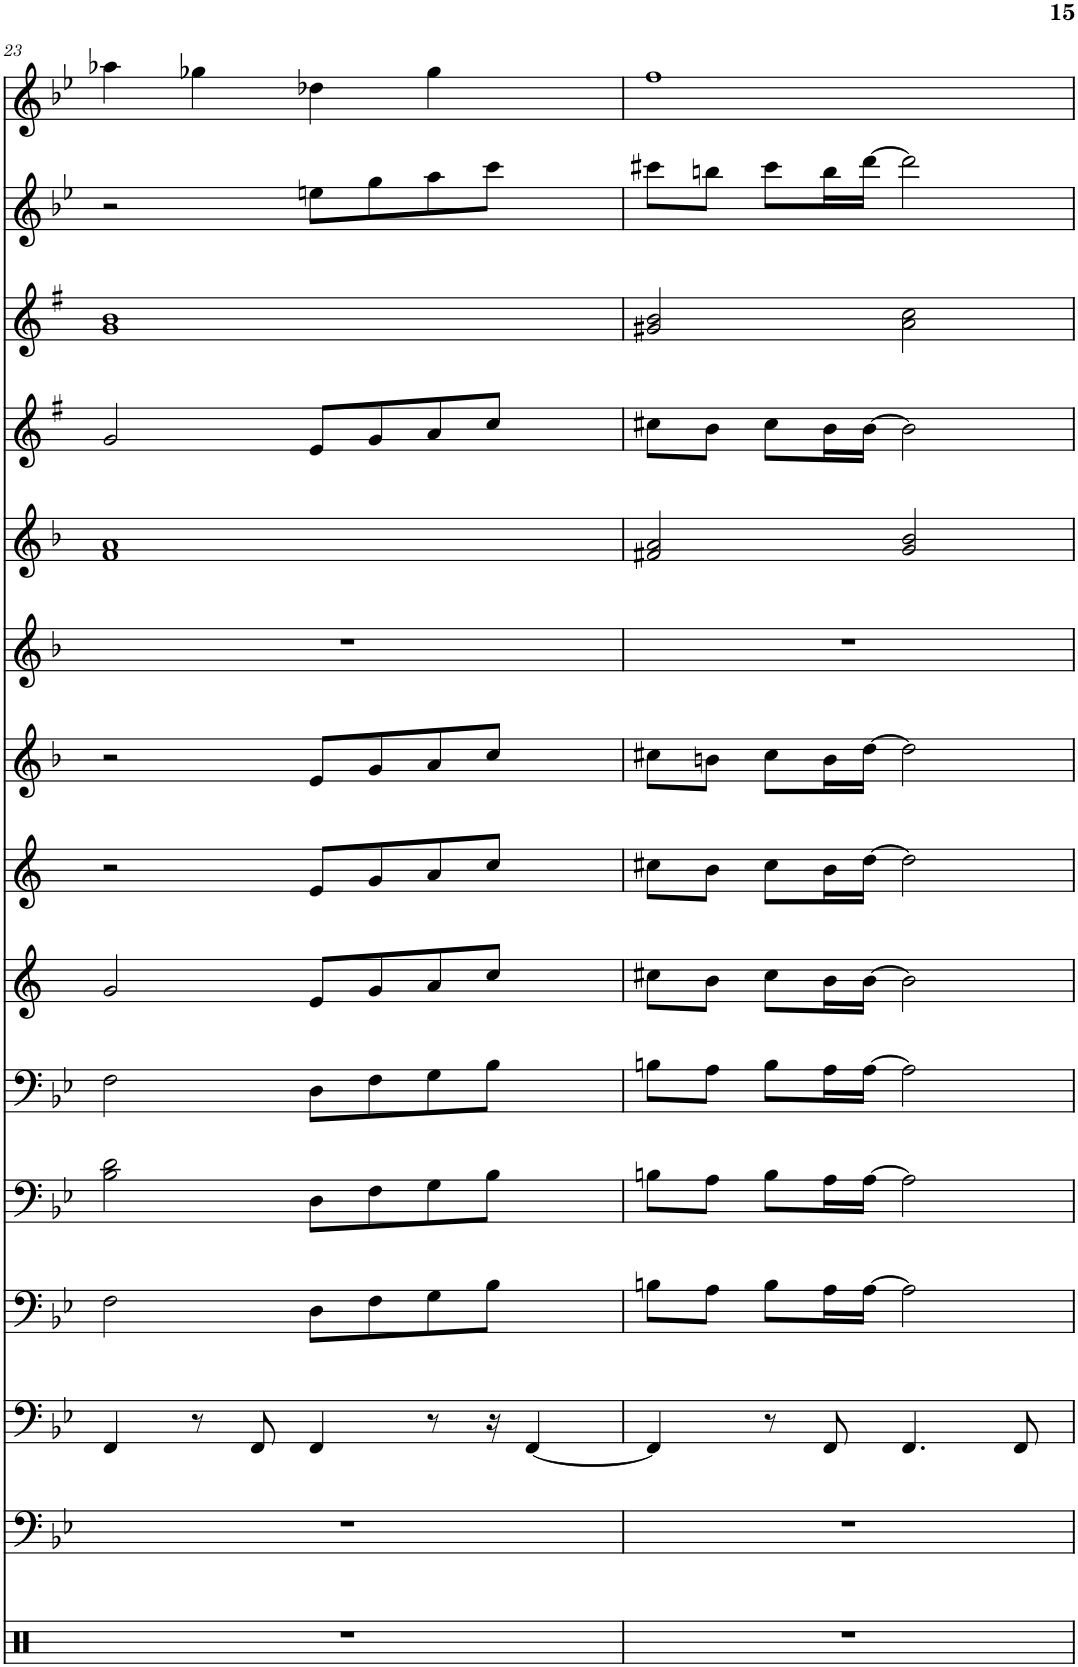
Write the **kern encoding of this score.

**kern	**kern	**kern	**kern	**kern	**kern	**kern	**kern	**kern	**kern	**kern	**kern	**kern	**kern	**kern
*part15	*part14	*part13	*part12	*part11	*part10	*part9	*part8	*part7	*part6	*part5	*part4	*part3	*part2	*part1
*staff15	*staff14	*staff13	*staff12	*staff11	*staff10	*staff9	*staff8	*staff7	*staff6	*staff5	*staff4	*staff3	*staff2	*staff1
*I"Voice	*I"Voice	*I"Voice	*I"Voice	*I"Voice	*I"Voice	*I"Voice	*I"Voice	*I"Voice	*I"Voice	*I"Voice	*I"Voice	*I"Voice	*I"Voice	*I"Voice
*I'V	*I'V	*I'V	*I'V	*I'V	*I'V	*I'V	*I'V	*I'V	*I'V	*I'V	*I'V	*I'V	*I'V	*I'V
!!LO:PB:g=z
*clefX	*clefX	*clefF4	*clefF4	*clefF4	*clefF4	*clefG2	*clefG2	*clefG2	*clefG2	*clefG2	*clefG2	*clefG2	*clefG2	*clefG2
*k[]	*k[b-e-]	*k[b-e-]	*k[b-e-]	*k[b-e-]	*k[b-e-]	*k[]	*k[]	*k[b-]	*k[b-]	*k[b-]	*k[f#]	*k[f#]	*k[b-e-]	*k[b-e-]
*M4/4	*M4/4	*M4/4	*M4/4	*M4/4	*M4/4	*M4/4	*M4/4	*M4/4	*M4/4	*M4/4	*M4/4	*M4/4	*M4/4	*
*met(c)	*met(c)	*met(c)	*met(c)	*met(c)	*met(c)	*met(c)	*met(c)	*met(c)	*met(c)	*met(c)	*met(c)	*met(c)	*met(c)	*
=23	=23	=23	=23	=23	=23	=23	=23	=23	=23	=23	=23	=23	=23	=23
1r	1r	4FF/	2F\	2B-\ 2d\	2F\	2g/	2r	2r	1r	1f 1a	2g/	1g 1b	2r	4aa-X\
.	.	8r	.	.	.	.	.	.	.	.	.	.	.	4gg-X\
.	.	8FF/	.	.	.	.	.	.	.	.	.	.	.	.
.	.	4FF/	8D\L	8D\L	8D\L	8e/L	8e/L	8e/L	.	.	8e/L	.	8een\L	4dd-X\
.	.	.	8F\	8F\	8F\	8g/	8g/	8g/	.	.	8g/	.	8gg\	.
.	.	8r	8G\	8G\	8G\	8a/	8a/	8a/	.	.	8a/	.	8aa\	4gg-\
.	.	16r	8B-\J	8B-\J	8B-\J	8cc/J	8cc/J	8cc/J	.	.	8cc/J	.	8ccc\J	.
.	.	[<16FF/	.	.	.	.	.	.	.	.	.	.	.	.
8.ryy	8.ryy	8.ryy	8.ryy	8.ryy	8.ryy	8.ryy	8.ryy	8.ryy	8.ryy	8.ryy	8.ryy	8.ryy	8.ryy	8.ryy
=24	=24	=24	=24	=24	=24	=24	=24	=24	=24	=24	=24	=24	=24	=24
1r	1r	4FF/]	8Bn\L	8Bn\L	8Bn\L	8cc#X\L	8cc#X\L	8cc#X\L	1r	2f#X/ 2a/	8cc#X\L	2g#X/ 2b/	8ccc#X\L	1ff
.	.	.	8A\J	8A\J	8A\J	8b\J	8b\J	8bn\J	.	.	8b\J	.	8bbn\J	.
.	.	8.FF/_	8B\L	8B\L	8B\L	8cc#\L	8cc#\L	8cc#\L	.	.	8cc#\L	.	8ccc#\L	.
.	.	.	16A\L	16A\L	16A\L	16b\L	16b\L	16b\L	.	.	16b\L	.	16bb\L	.
.	.	8r	[>16A\JJ	[>16A\JJ	[>16A\JJ	[>16b\JJ	[>16dd\JJ	[>16dd\JJ	.	.	[>16b\JJ	.	[>16ddd\JJ	.
.	.	.	2A\]	2A\]	2A\]	2b\]	2dd\]	2dd\]	.	2g/ 2b-/	2b\]	2a\ 2cc\	2ddd\]	.
.	.	8FF/	.	.	.	.	.	.	.	.	.	.	.	.
.	.	4.FF/	.	.	.	.	.	.	.	.	.	.	.	.
8.ryy	8.ryy	.	8.ryy	8.ryy	8.ryy	8.ryy	8.ryy	8.ryy	8.ryy	8.ryy	8.ryy	8.ryy	8.ryy	8.ryy
.	.	8FF/	.	.	.	.	.	.	.	.	.	.	.	.
=	=	=	=	=	=	=	=	=	=	=	=	=	=	=
*-	*-	*-	*-	*-	*-	*-	*-	*-	*-	*-	*-	*-	*-	*-
